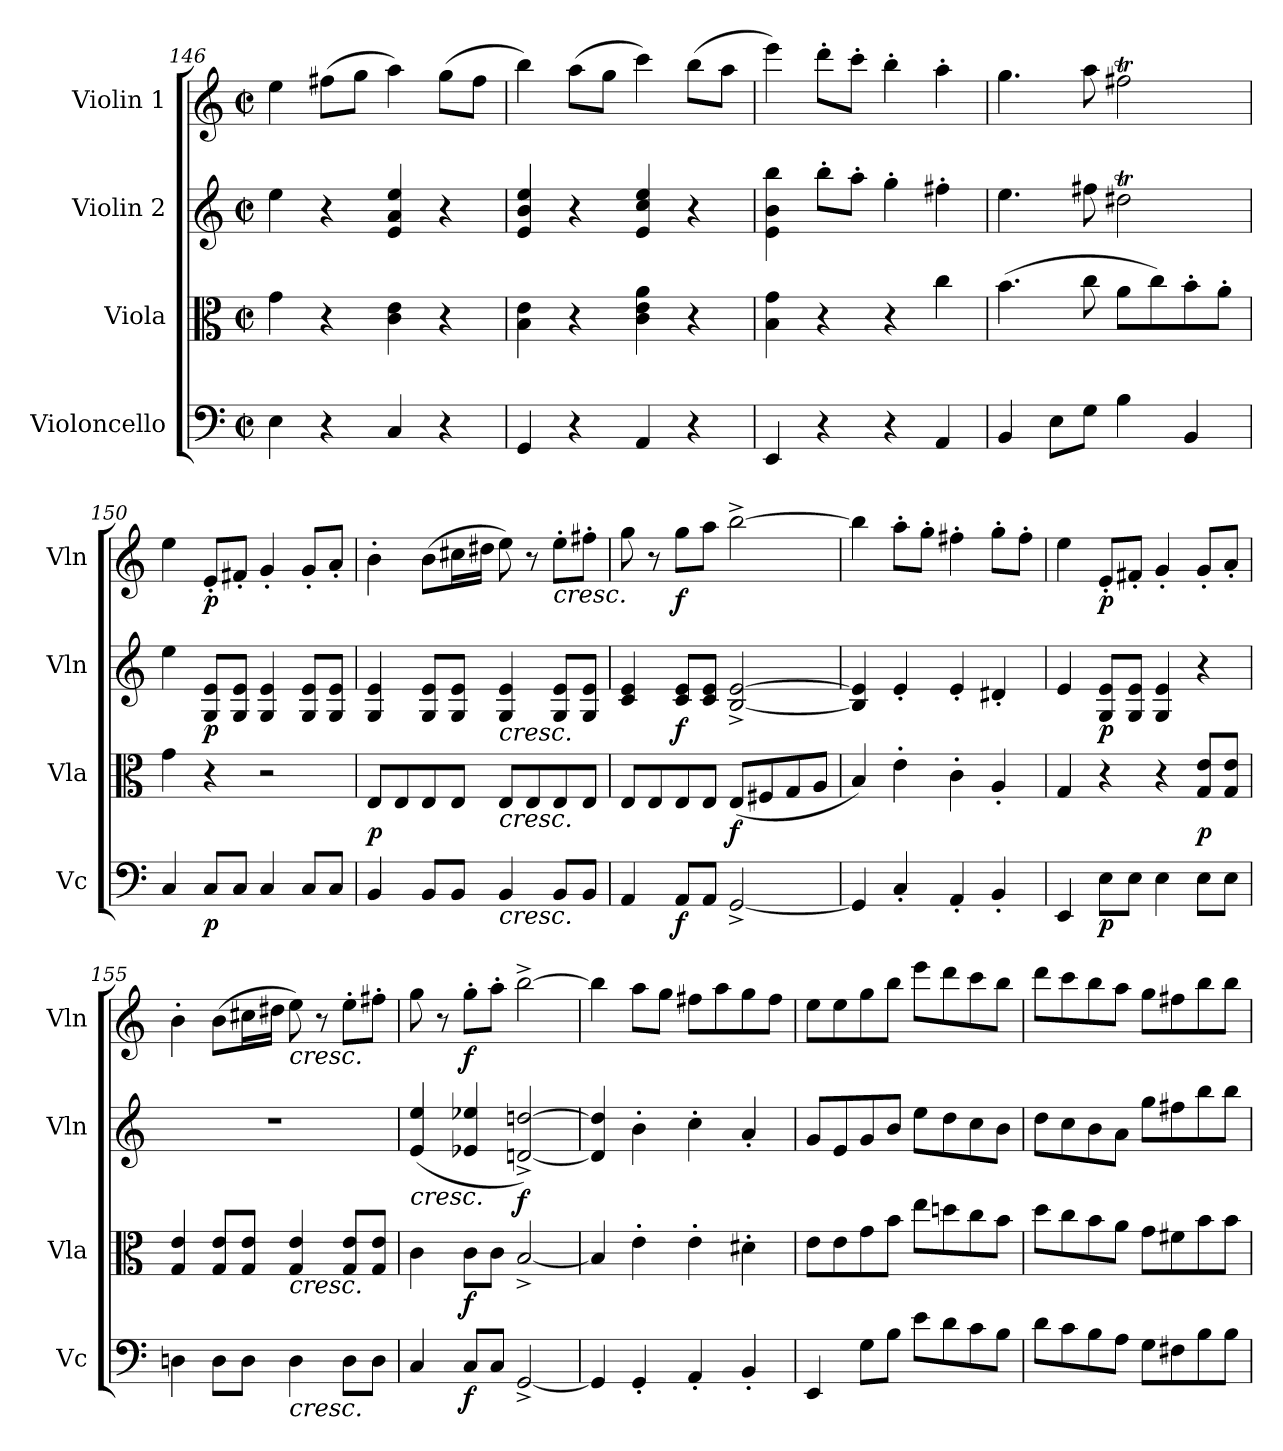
**kern	**dynam	**kern	**dynam	**kern	**dynam	**kern	**dynam
*part4	*part4	*part3	*part3	*part2	*part2	*part1	*part1
*staff4	*staff4	*staff3	*staff3	*staff2	*staff2	*staff1	*staff1
*I"Violoncello	*	*I"Viola	*	*I"Violin 2	*	*I"Violin 1	*
*I'Vc	*	*I'Vla	*	*I'Vln	*	*I'Vln	*
*clefF4	*	*clefC3	*	*clefG2	*	*clefG2	*
*k[]	*	*k[]	*	*k[]	*	*k[]	*
*M2/2	*	*M2/2	*	*M2/2	*	*M2/2	*
*met(c|)	*	*met(c|)	*	*met(c|)	*	*met(c|)	*
=146	=146	=146	=146	=146	=146	=146	=146
4E\	.	4g\	.	4ee\	.	4ee\	.
4r	.	4r	.	4r	.	(8ff#X\L	.
.	.	.	.	.	.	8gg\J	.
4C/	.	4c\ 4e\	.	4e/ 4a/ 4ee/	.	4aa\)	.
4r	.	4r	.	4r	.	(8gg\L	.
.	.	.	.	.	.	8ff#\J	.
=147	=147	=147	=147	=147	=147	=147	=147
4GG/	.	4B\ 4e\	.	4e/ 4b/ 4ee/	.	4bb\)	.
4r	.	4r	.	4r	.	(8aa\L	.
.	.	.	.	.	.	8gg\J	.
4AA/	.	4c\ 4e\ 4a\	.	4e/ 4cc/ 4ee/	.	4ccc\)	.
4r	.	4r	.	4r	.	(8bb\L	.
.	.	.	.	.	.	8aa\J	.
=148	=148	=148	=148	=148	=148	=148	=148
4EE/	.	4B\ 4g\	.	4e\ 4b\ 4bb\	.	4eee\)	.
4r	.	4r	.	8bb'\L	.	8ddd'\L	.
.	.	.	.	8aa'\J	.	8ccc'\J	.
4r	.	4r	.	4gg'\	.	4bb'\	.
4AA/	.	4cc\	.	4ff#X'\	.	4aa'\	.
=149	=149	=149	=149	=149	=149	=149	=149
4BB/	.	(4.b\	.	4.ee\	.	4.gg\	.
8E\L	.	.	.	.	.	.	.
8G\J	.	8cc\	.	8ff#X\	.	8aa\	.
4B\	.	8a\L	.	2dd#Xt\	.	2ff#Xt\	.
.	.	8cc\)	.	.	.	.	.
4BB/	.	8b'\	.	.	.	.	.
.	.	8a'\J	.	.	.	.	.
!!LO:LB:g=z
=150	=150	=150	=150	=150	=150	=150	=150
4C/	.	4g\	.	4ee\	.	4ee\	.
!	!LO:DY:b	!	!	!	!LO:DY:b	!	!LO:DY:b
8C/L	p	4r	.	8G/ 8e/L	p	8e'/L	p
8C/J	.	.	.	8G/ 8e/J	.	8f#X'/J	.
4C/	.	2r	.	4G/ 4e/	.	4g'/	.
8C/L	.	.	.	8G/ 8e/L	.	8g'/L	.
8C/J	.	.	.	8G/ 8e/J	.	8a'/J	.
=151	=151	=151	=151	=151	=151	=151	=151
!	!	!	!LO:DY:b	!	!	!	!
4BB/	.	8E/L	p	4G/ 4e/	.	4b'\	.
.	.	8E/	.	.	.	.	.
8BB/L	.	8E/	.	8G/ 8e/L	.	(8b\L	.
8BB/J	.	8E/J	.	8G/ 8e/J	.	16cc#X\L	.
.	.	.	.	.	.	16dd#X\JJ	.
!	!	!	!	!LO:TX:b:i:t=cresc.	!	!	!
!	!	!LO:TX:b:i:t=cresc.	!	!	!	!	!
!LO:TX:b:i:t=cresc.	!	!	!	!	!	!	!
4BB/	.	8E/L	.	4G/ 4e/	.	8ee\)	.
.	.	8E/	.	.	.	8r	.
!	!	!	!	!	!	!LO:TX:b:i:t=cresc.	!
8BB/L	.	8E/	.	8G/ 8e/L	.	8ee'\L	.
8BB/J	.	8E/J	.	8G/ 8e/J	.	8ff#X'\J	.
=152	=152	=152	=152	=152	=152	=152	=152
4AA/	.	8E/L	.	4c/ 4e/	.	8gg\	.
.	.	8E/	.	.	.	8r	.
!	!LO:DY:b	!	!	!	!LO:DY:b	!	!LO:DY:b
8AA/L	f	8E/	.	8c/ 8e/L	f	8gg\L	f
8AA/J	.	8E/J	.	8c/ 8e/J	.	8aa\J	.
!	!	!	!LO:DY:b	!	!	!	!
[2GG^/	.	(8E/L	f	[2B/^ [2e/^	.	[2bb^\	.
.	.	8F#X/	.	.	.	.	.
.	.	8G/	.	.	.	.	.
.	.	8A/J	.	.	.	.	.
=153	=153	=153	=153	=153	=153	=153	=153
4GG/]	.	4B/)	.	4B/] 4e/]	.	4bb\]	.
4C'/	.	4e'\	.	4e'/	.	8aa'\L	.
.	.	.	.	.	.	8gg'\J	.
4AA'/	.	4c'\	.	4e'/	.	4ff#X'\	.
4BB'/	.	4A'/	.	4d#X'/	.	8gg'\L	.
.	.	.	.	.	.	8ff#'\J	.
=154	=154	=154	=154	=154	=154	=154	=154
4EE/	.	4G/	.	4e/	.	4ee\	.
!	!LO:DY:b	!	!	!	!LO:DY:b	!	!LO:DY:b
8E\L	p	4r	.	8G/ 8e/L	p	8e'/L	p
8E\J	.	.	.	8G/ 8e/J	.	8f#X'/J	.
4E\	.	4r	.	4G/ 4e/	.	4g'/	.
!	!	!	!LO:DY:b	!	!	!	!
8E\L	.	8G/ 8e/L	p	4r	.	8g'/L	.
8E\J	.	8G/ 8e/J	.	.	.	8a'/J	.
=155	=155	=155	=155	=155	=155	=155	=155
4Dn\	.	4G/ 4e/	.	1r	.	4b'\	.
8D\L	.	8G/ 8e/L	.	.	.	(8b\L	.
8D\J	.	8G/ 8e/J	.	.	.	16cc#X\L	.
.	.	.	.	.	.	16dd#X\JJ	.
!	!	!	!	!	!	!LO:TX:b:i:t=cresc.	!
!	!	!LO:TX:b:i:t=cresc.	!	!	!	!	!
!LO:TX:b:i:t=cresc.	!	!	!	!	!	!	!
4D\	.	4G/ 4e/	.	.	.	8ee\)	.
.	.	.	.	.	.	8r	.
8D\L	.	8G/ 8e/L	.	.	.	8ee'\L	.
8D\J	.	8G/ 8e/J	.	.	.	8ff#X'\J	.
=156	=156	=156	=156	=156	=156	=156	=156
!	!	!	!	!LO:TX:b:i:t=cresc.	!	!	!
4C/	.	4c\	.	(4e/ 4ee/	.	8gg\	.
.	.	.	.	.	.	8r	.
!	!LO:DY:b	!	!LO:DY:b	!	!	!	!LO:DY:b
8C/L	f	8c\L	f	4e-X/ 4ee-X/	.	8gg'\L	f
8C/J	.	8c\J	.	.	.	8aa'\J	.
!	!	!	!	!	!LO:DY:b	!	!
[2GG^/	.	[2B^/	.	[2dn/^< [2ddn/^<)	f	[2bb^\	.
!!LO:PB:g=z
=157	=157	=157	=157	=157	=157	=157	=157
4GG/]	.	4B/]	.	4d/] 4dd/]	.	4bb\]	.
4GG'/	.	4e'\	.	4b'\	.	8aa\L	.
.	.	.	.	.	.	8gg\J	.
4AA'/	.	4e'\	.	4cc'\	.	8ff#X\L	.
.	.	.	.	.	.	8aa\	.
4BB'/	.	4d#X'\	.	4a'/	.	8gg\	.
.	.	.	.	.	.	8ff#\J	.
!!LO:LB:g=z
=158	=158	=158	=158	=158	=158	=158	=158
!	!LO:DY:b	!	!	!	!	!	!
!	!LO:DY:n=1:b	!	!LO:DY:b	!	!	!	!
!	!	!	!LO:DY:n=1:b	!	!LO:DY:b	!	!
!	!	!	!	!	!LO:DY:n=1:b	!	!LO:DY:b
!	!	!	!	!	!	!	!LO:DY:n=1:b
4EE/	ff other-dynamics	8e\L	ff other-dynamics	8g/L	ff other-dynamics	8ee\L	ff other-dynamics
.	.	8e\	.	8e/	.	8ee\	.
8G\L	.	8g\	.	8g/	.	8gg\	.
8B\J	.	8b\J	.	8b/J	.	8bb\J	.
8e\L	.	8ee\L	.	8ee\L	.	8eee\L	.
8d\	.	8ddn\	.	8dd\	.	8ddd\	.
8c\	.	8cc\	.	8cc\	.	8ccc\	.
8B\J	.	8b\J	.	8b\J	.	8bb\J	.
=159	=159	=159	=159	=159	=159	=159	=159
8d\L	.	8dd\L	.	8dd\L	.	8ddd\L	.
8c\	.	8cc\	.	8cc\	.	8ccc\	.
8B\	.	8b\	.	8b\	.	8bb\	.
8A\J	.	8a\J	.	8a\J	.	8aa\J	.
8G\L	.	8g\L	.	8gg\L	.	8gg\L	.
8F#X\	.	8f#X\	.	8ff#X\	.	8ff#X\	.
8B\	.	8b\	.	8bb\	.	8bb\	.
8B\J	.	8b\J	.	8bb\J	.	8bb\J	.
=	=	=	=	=	=	=	=
*-	*-	*-	*-	*-	*-	*-	*-
